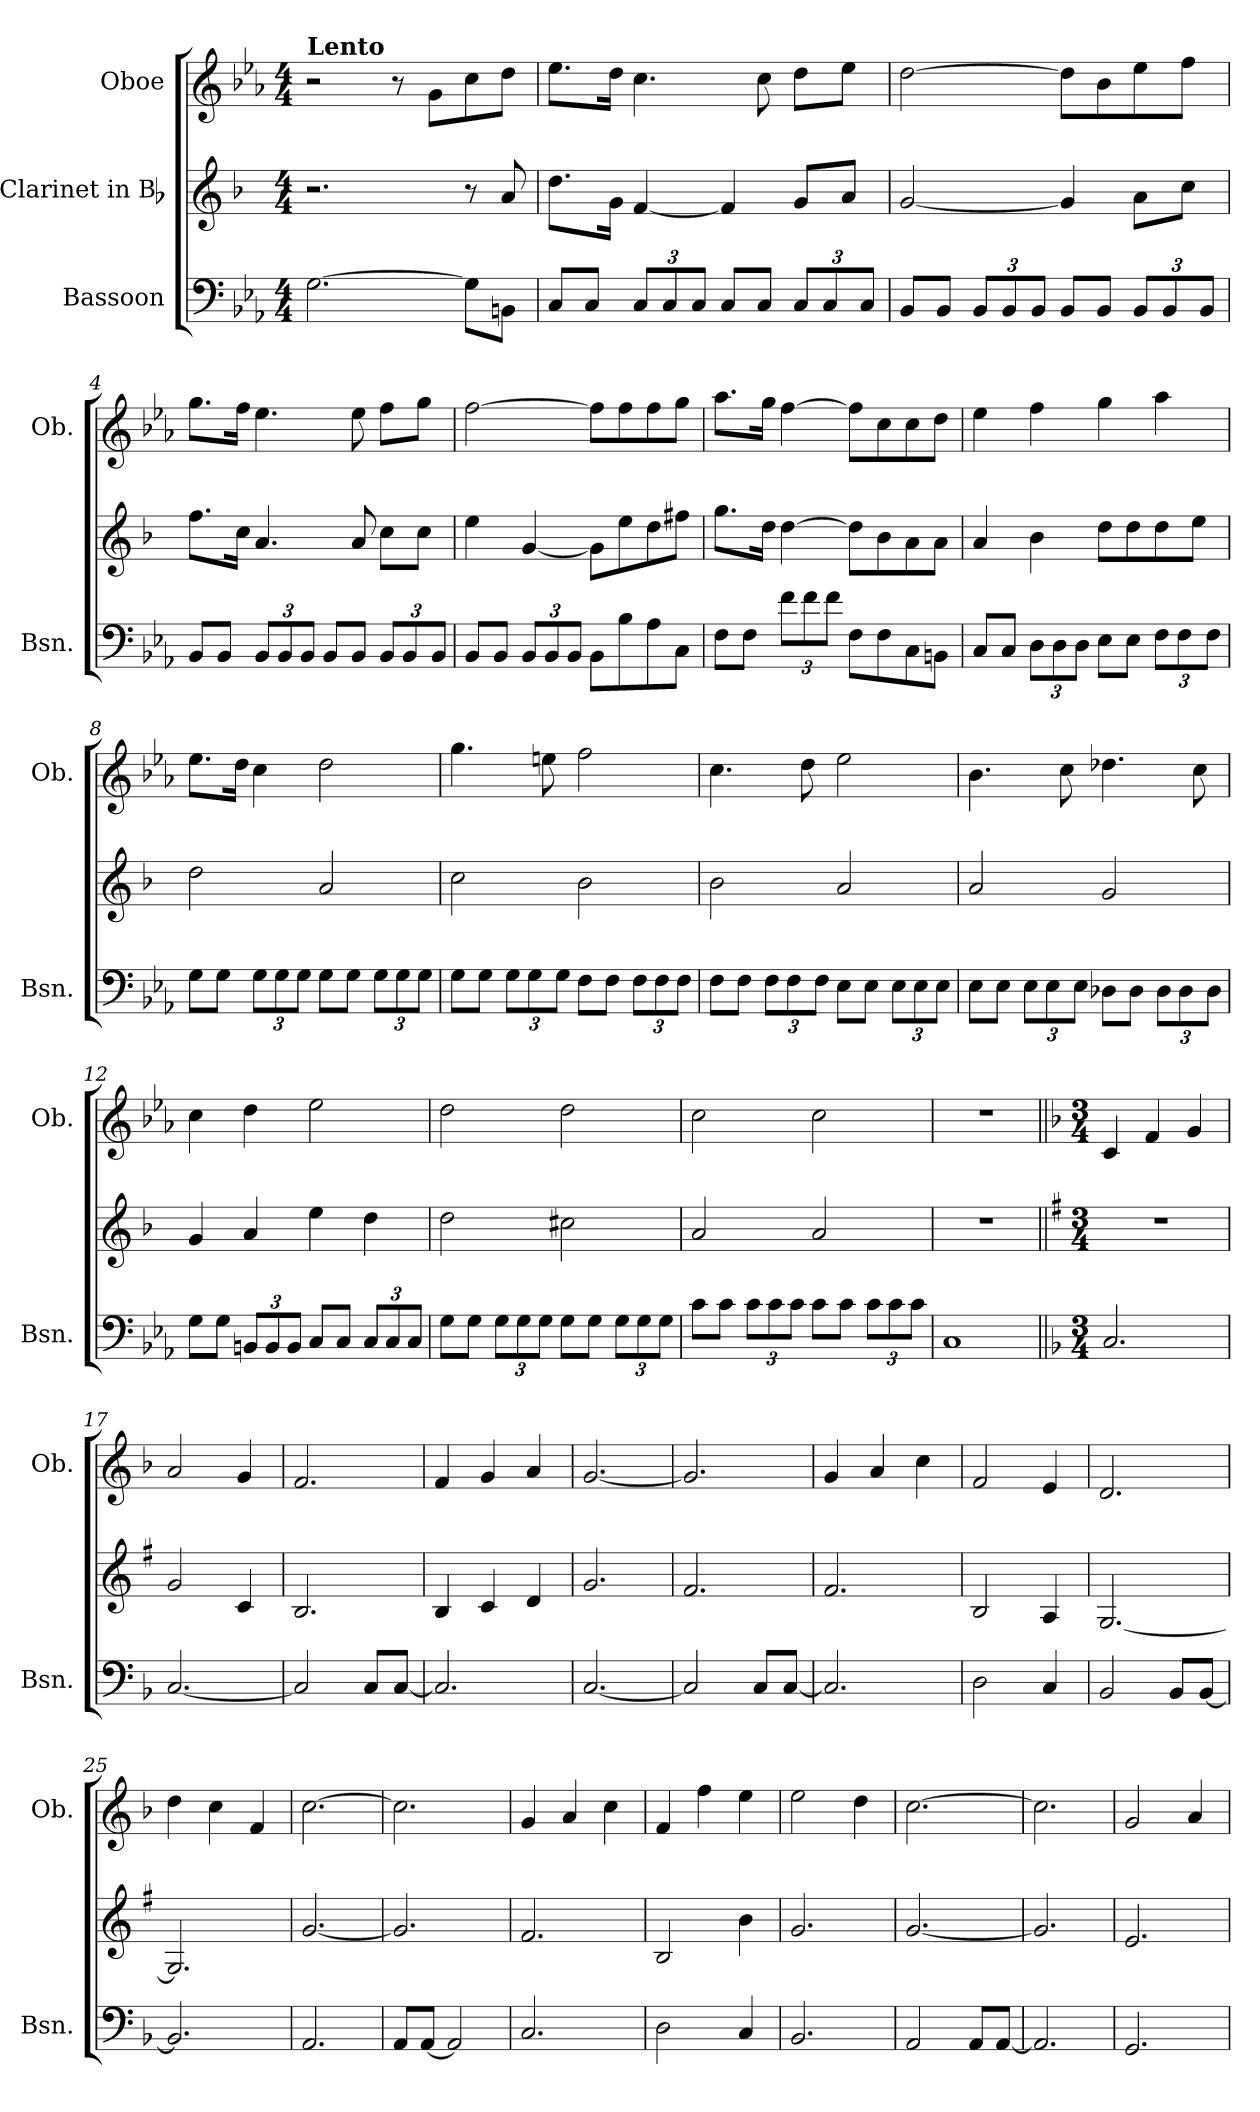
**kern	**kern	**kern
*part3	*part2	*part1
*staff3	*staff2	*staff1
*I"Bassoon	*I"Clarinet in Bb	*I"Oboe
*I'Bsn.	*	*I'Ob.
*clefF4	*clefG2	*clefG2
*	*ITrd1c2	*
*k[b-e-a-]	*k[b-e-a-]	*k[b-e-a-]
*c:	*c:	*c:
*M4/4	*M4/4	*M4/4
=1	=1	=1
!	!	!LO:TX:a:B:t=Lento
[2.G\	2.r	2r
.	.	8r
.	.	8g\L
8G\L]	8r	8cc\
8BBn\J	8g/	8dd\J
=2	=2	=2
8C/L	8.cc\L	8.ee-\L
8C/J	.	.
.	16f\Jk	16dd\Jk
*Xbrackettup	*	*
12C/L	[4e-/	4.cc\
12C/	.	.
12C/J	.	.
8C/L	4e-/]	.
8C/J	.	8cc\
12C/L	8f/L	8dd\L
12C/	.	.
.	8g/J	8ee-\J
12C/J	.	.
=3	=3	=3
8BB-/L	[2f/	[2dd\
8BB-/J	.	.
12BB-/L	.	.
12BB-/	.	.
12BB-/J	.	.
8BB-/L	4f/]	8dd\L]
8BB-/J	.	8b-\
12BB-/L	8g\L	8ee-\
12BB-/	.	.
.	8b-\J	8ff\J
12BB-/J	.	.
!!LO:LB:g=z
=4	=4	=4
8BB-/L	8.ee-\L	8.gg\L
8BB-/J	.	.
.	16b-\Jk	16ff\Jk
12BB-/L	4.g/	4.ee-\
12BB-/	.	.
12BB-/J	.	.
8BB-/L	.	.
8BB-/J	8g/	8ee-\
12BB-/L	8b-\L	8ff\L
12BB-/	.	.
.	8b-\J	8gg\J
12BB-/J	.	.
!!LO:PB:g=z
=5	=5	=5
8BB-/L	4dd\	[2ff\
8BB-/J	.	.
12BB-/L	[4f/	.
12BB-/	.	.
12BB-/J	.	.
8BB-\L	8f\L]	8ff\L]
8B-\	8dd\	8ff\
8A-\	8cc\	8ff\
8C\J	8een\J	8gg\J
=6	=6	=6
8F\L	8.ff\L	8.aa-\L
8F\J	.	.
.	16cc\Jk	16gg\Jk
12f\L	[4cc\	[4ff\
12f\	.	.
12f\J	.	.
8F\L	8cc\L]	8ff\L]
8F\	8a-\	8cc\
8C\	8g\	8cc\
8BBn\J	8g\J	8dd\J
=7	=7	=7
8C/L	4g/	4ee-\
8C/J	.	.
12D\L	4a-\	4ff\
12D\	.	.
12D\J	.	.
8E-\L	8cc\L	4gg\
8E-\J	8cc\	.
12F\L	8cc\	4aa-\
12F\	.	.
.	8dd\J	.
12F\J	.	.
!!LO:LB:g=z
=8	=8	=8
8G\L	2cc\	8.ee-\L
8G\J	.	.
.	.	16dd\Jk
12G\L	.	4cc\
12G\	.	.
12G\J	.	.
8G\L	2g/	2dd\
8G\J	.	.
12G\L	.	.
12G\	.	.
12G\J	.	.
!!LO:PB:g=z
=9	=9	=9
8G\L	2b-\	4.gg\
8G\J	.	.
12G\L	.	.
12G\	.	.
.	.	8een\
12G\J	.	.
8F\L	2a-\	2ff\
8F\J	.	.
12F\L	.	.
12F\	.	.
12F\J	.	.
=10	=10	=10
8F\L	2a-\	4.cc\
8F\J	.	.
12F\L	.	.
12F\	.	.
.	.	8dd\
12F\J	.	.
8E-\L	2g/	2ee-\
8E-\J	.	.
12E-\L	.	.
12E-\	.	.
12E-\J	.	.
=11	=11	=11
8E-\L	2g/	4.b-\
8E-\J	.	.
12E-\L	.	.
12E-\	.	.
.	.	8cc\
12E-\J	.	.
8D-X\L	2f/	4.dd-X\
8D-\J	.	.
12D-\L	.	.
12D-\	.	.
.	.	8cc\
12D-\J	.	.
!!LO:PB:g=z
=12	=12	=12
8G\L	4f/	4cc\
8G\J	.	.
12BBn/L	4g/	4dd\
12BB/	.	.
12BB/J	.	.
8C/L	4dd\	2ee-\
8C/J	.	.
12C/L	4cc\	.
12C/	.	.
12C/J	.	.
=13	=13	=13
8G\L	2cc\	2dd\
8G\J	.	.
12G\L	.	.
12G\	.	.
12G\J	.	.
8G\L	2bn\	2dd\
8G\J	.	.
12G\L	.	.
12G\	.	.
12G\J	.	.
=14	=14	=14
8c\L	2g/	2cc\
8c\J	.	.
12c\L	.	.
12c\	.	.
12c\J	.	.
8c\L	2g/	2cc\
8c\J	.	.
12c\L	.	.
12c\	.	.
12c\J	.	.
!!LO:LB:g=z
=15	=15	=15
1C	1r	1r
!!LO:PB:g=z
=16||	=16||	=16||
*k[b-]	*k[b-]	*k[b-]
*F:	*F:	*F:
*M3/4	*M3/4	*M3/4
2.C/	2.r	4c/
.	.	4f/
.	.	4g/
=17	=17	=17
[2.C/	2f/	2a/
.	4B-/	4g/
=18	=18	=18
2C/]	2.A/	2.f/
8C/L	.	.
[8C/J	.	.
=19	=19	=19
2.C/]	4A/	4f/
.	4B-/	4g/
.	4c/	4a/
=20	=20	=20
[2.C/	2.f/	[2.g/
=21	=21	=21
2C/]	2.e/	2.g/]
8C/L	.	.
[8C/J	.	.
=22	=22	=22
2.C/]	2.e/	4g/
.	.	4a/
.	.	4cc\
=23	=23	=23
2D\	2A/	2f/
4C/	4G/	4e/
=24	=24	=24
2BB-/	[2.F/	2.d/
8BB-/L	.	.
[8BB-/J	.	.
!!LO:LB:g=z
=25	=25	=25
2.BB-/]	2.F/]	4dd\
.	.	4cc\
.	.	4f/
=26	=26	=26
2.AA/	[2.f/	[2.cc\
=27	=27	=27
8AA/L	2.f/]	2.cc\]
[8AA/J	.	.
2AA/]	.	.
=28	=28	=28
2.C/	2.e/	4g/
.	.	4a/
.	.	4cc\
=29	=29	=29
2D\	2A/	4f/
.	.	4ff\
4C/	4a\	4ee\
=30	=30	=30
2.BB-/	2.f/	2ee\
.	.	4dd\
=31	=31	=31
2AA/	[2.f/	[2.cc\
8AA/L	.	.
[8AA/J	.	.
=32	=32	=32
2.AA/]	2.f/]	2.cc\]
!!LO:PB:g=z
=33	=33	=33
2.GG/	2.d/	2g/
.	.	4a/
=	=	=
*-	*-	*-
